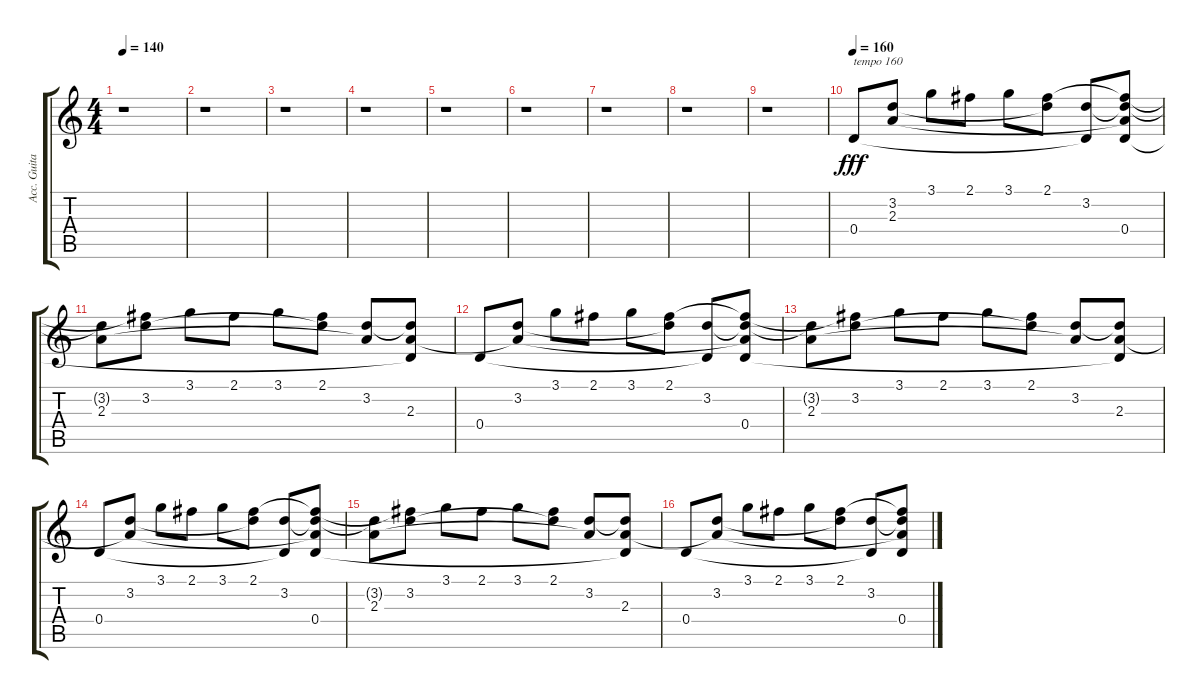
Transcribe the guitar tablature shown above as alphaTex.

\track ("Acc. Guitar 3" "Acc. Guita") {instrument acousticguitarnylon}
\staff {score tabs}
\tuning (E4 B3 G3 D3 A2 D2) {hide}
\ts (4 4)
\tempo 140
\clef g2
\ks c
r.1{dy fff} |
r.1 |
r.1 |
r.1 |
r.1 |
r.1 |
r.1 |
r.1 |
r.1 |
\tempo 160
0.4.8{txt "tempo 160" instrument acousticguitarnylon} (3.2 2.3).8 3.1.8 2.1.8 3.1.8 (2.1 3.2{t}).8 (3.2 0.4{t}).8 (2.1{t} 3.2{t} 2.3{t} 0.4).8 |
(3.2{t} 2.3).8 (2.1{t} 3.2).8 3.1.8 2.1.8 3.1.8 (2.1 3.2{t}).8 (3.2 2.3{t}).8 (3.2{t} 2.3 0.4{t}).8 |
0.4.8 (3.2 2.3{t}).8 3.1.8 2.1.8 3.1.8 (2.1 3.2{t}).8 (3.2 0.4{t}).8 (2.1{t} 3.2{t} 2.3{t} 0.4).8 |
(3.2{t} 2.3).8 (2.1{t} 3.2).8 3.1.8 2.1.8 3.1.8 (2.1 3.2{t}).8 (3.2 2.3{t}).8 (3.2{t} 2.3 0.4{t}).8 |
0.4.8 (3.2 2.3{t}).8 3.1.8 2.1.8 3.1.8 (2.1 3.2{t}).8 (3.2 0.4{t}).8 (2.1{t} 3.2{t} 2.3{t} 0.4).8 |
(3.2{t} 2.3).8 (2.1{t} 3.2).8 3.1.8 2.1.8 3.1.8 (2.1 3.2{t}).8 (3.2 2.3{t}).8 (3.2{t} 2.3 0.4{t}).8 |
0.4.8 (3.2 2.3{t}).8 3.1.8 2.1.8 3.1.8 (2.1 3.2{t}).8 (3.2 0.4{t}).8 (2.1{t} 3.2{t} 2.3{t} 0.4).8
